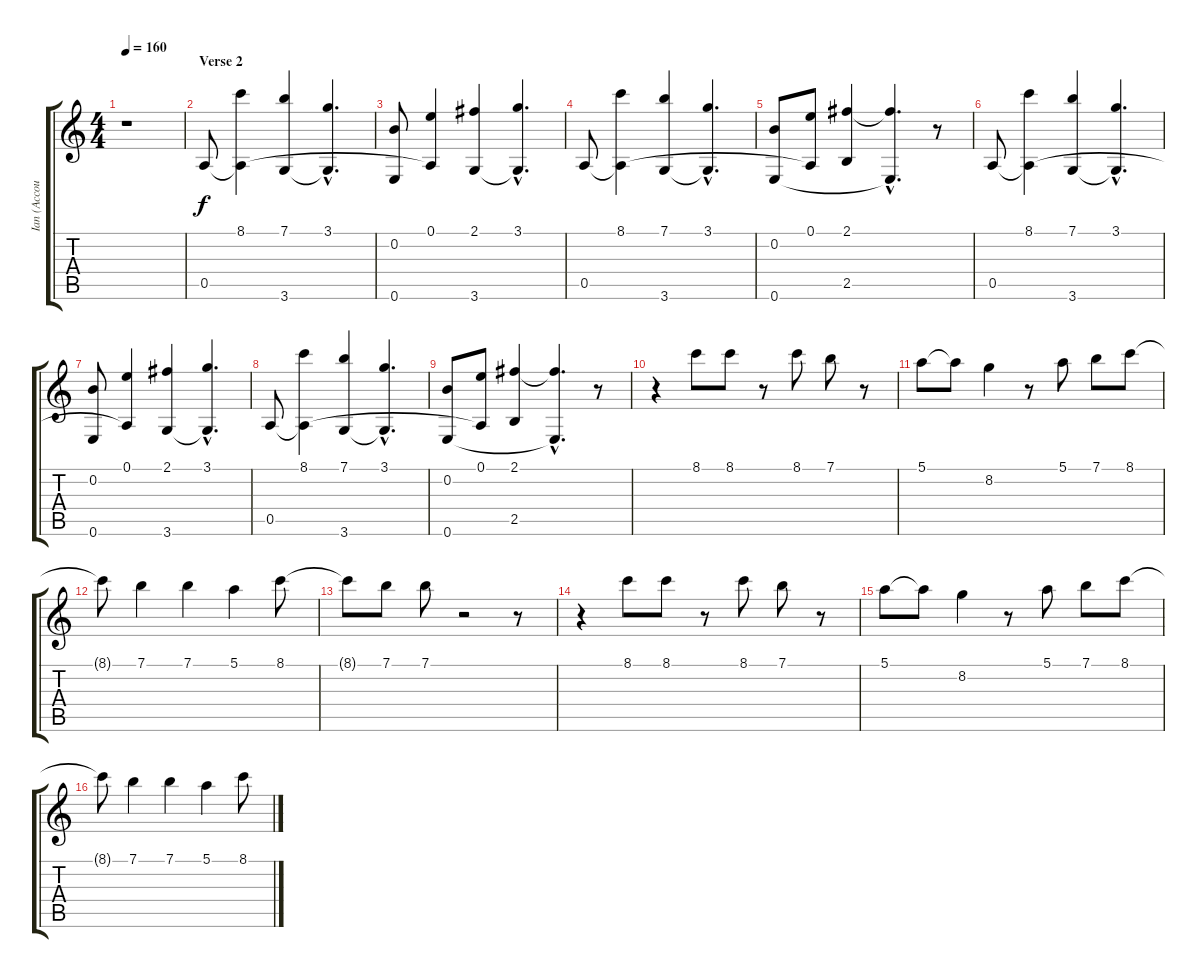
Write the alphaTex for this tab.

\track ("Ian (Accoustic + melody)" "Ian (Accou") {instrument acousticguitarsteel}
\staff {score tabs}
\tuning (E4 B3 G3 D3 A2 E2) {hide}
\ts (4 4)
\tempo 160
\clef g2
\ks c
r.1{dy f} |
\section ("" "Verse 2")
0.5.8 (8.1 0.5{t}).4 (7.1 3.6).4 (3.1{hac} 3.6{hac t}).4{d} |
(0.2 0.6).8 (0.1 0.5{t}).4 (2.1 3.6).4 (3.1{hac} 3.6{hac t}).4{d} |
0.5.8 (8.1 0.5{t}).4 (7.1 3.6).4 (3.1{hac} 3.6{hac t}).4{d} |
(0.2 0.6).8 (0.1 0.5{t}).8 (2.1 2.5).4 (2.1{hac t} 0.6{hac t}).4{d} r.8 |
0.5.8 (8.1 0.5{t}).4 (7.1 3.6).4 (3.1{hac} 3.6{hac t}).4{d} |
(0.2 0.6).8 (0.1 0.5{t}).4 (2.1 3.6).4 (3.1{hac} 3.6{hac t}).4{d} |
0.5.8 (8.1 0.5{t}).4 (7.1 3.6).4 (3.1{hac} 3.6{hac t}).4{d} |
(0.2 0.6).8 (0.1 0.5{t}).8 (2.1 2.5).4 (2.1{hac t} 0.6{hac t}).4{d} r.8 |
r.4 8.1.8 8.1.8 r.8 8.1.8 7.1.8 r.8 |
5.1.8 5.1{t}.8 8.2.4 r.8 5.1.8 7.1.8 8.1.8 |
8.1{t}.8 7.1.4 7.1.4 5.1.4 8.1.8 |
8.1{t}.8 7.1.8 7.1.8 r.2 r.8 |
r.4 8.1.8 8.1.8 r.8 8.1.8 7.1.8 r.8 |
5.1.8 5.1{t}.8 8.2.4 r.8 5.1.8 7.1.8 8.1.8 |
8.1{t}.8 7.1.4 7.1.4 5.1.4 8.1.8
